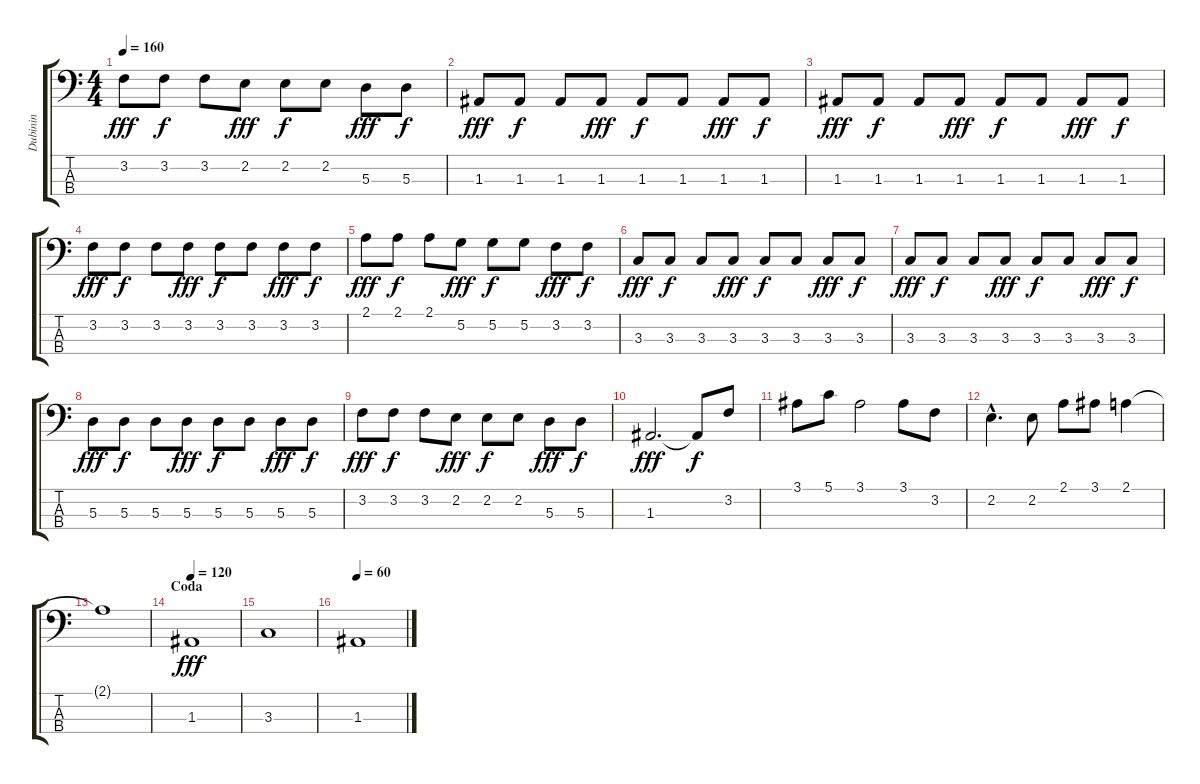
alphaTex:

\track ("Dubinin" "Dubinin") {instrument electricbassfinger}
\staff {score tabs}
\tuning (G2 D2 A1 E1) {hide}
\ts (4 4)
\tempo 160
\clef f4
\ks c
3.2.8{dy fff} 3.2.8{dy f} 3.2.8 2.2.8{dy fff} 2.2.8{dy f} 2.2.8 5.3.8{dy fff} 5.3.8{dy f} |
1.3.8{dy fff} 1.3.8{dy f} 1.3.8 1.3.8{dy fff} 1.3.8{dy f} 1.3.8 1.3.8{dy fff} 1.3.8{dy f} |
1.3.8{dy fff} 1.3.8{dy f} 1.3.8 1.3.8{dy fff} 1.3.8{dy f} 1.3.8 1.3.8{dy fff} 1.3.8{dy f} |
3.2.8{dy fff} 3.2.8{dy f} 3.2.8 3.2.8{dy fff} 3.2.8{dy f} 3.2.8 3.2.8{dy fff} 3.2.8{dy f} |
2.1.8{dy fff} 2.1.8{dy f} 2.1.8 5.2.8{dy fff} 5.2.8{dy f} 5.2.8 3.2.8{dy fff} 3.2.8{dy f} |
3.3.8{dy fff} 3.3.8{dy f} 3.3.8 3.3.8{dy fff} 3.3.8{dy f} 3.3.8 3.3.8{dy fff} 3.3.8{dy f} |
3.3.8{dy fff} 3.3.8{dy f} 3.3.8 3.3.8{dy fff} 3.3.8{dy f} 3.3.8 3.3.8{dy fff} 3.3.8{dy f} |
5.3.8{dy fff} 5.3.8{dy f} 5.3.8 5.3.8{dy fff} 5.3.8{dy f} 5.3.8 5.3.8{dy fff} 5.3.8{dy f} |
3.2.8{dy fff} 3.2.8{dy f} 3.2.8 2.2.8{dy fff} 2.2.8{dy f} 2.2.8 5.3.8{dy fff} 5.3.8{dy f} |
1.3.2{d dy fff} 1.3{t}.8{dy f} 3.2.8 |
3.1.8 5.1.8 3.1.2 3.1.8 3.2.8 |
2.2{hac}.4{d} 2.2.8 2.1.8 3.1.8 2.1.4 |
2.1{t}.1 |
\section ("" "Coda")
\tempo 120
1.3.1{dy fff} |
3.3.1 |
\tempo 60
1.3.1
